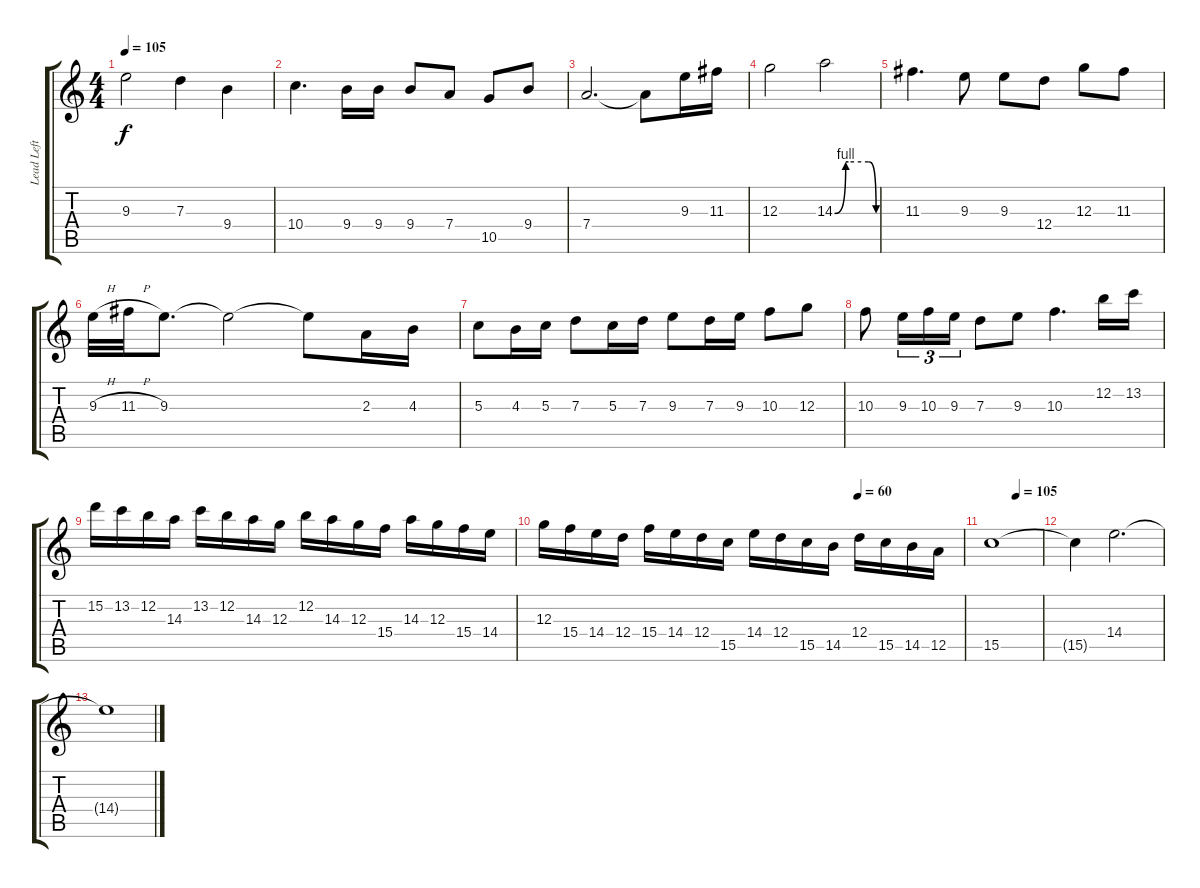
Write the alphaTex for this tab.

\track ("Lead Left" "Lead Left") {instrument distortionguitar}
\staff {score tabs}
\tuning (E4 B3 G3 D3 A2 E2) {hide}
\ts (4 4)
\tempo 105
\clef g2
\ks c
9.3.2{dy f} 7.3.4 9.4.4 |
10.4.4{d} 9.4.16 9.4.16 9.4.8 7.4.8 10.5.8 9.4.8 |
7.4.2{d} 7.4{t}.8 9.3.16 11.3.16 |
12.3.2 14.3{be (custom 0 0 16 4 20 4 49 4 60 0)}.2 |
11.3.4{d} 9.3.8 9.3.8 12.4.8 12.3.8 11.3.8 |
9.3{h}.32 11.3{h}.32 9.3.8{d} 9.3{t}.2 9.3{t}.8 2.3.16 4.3.16 |
5.3.8 4.3.16 5.3.16 7.3.8 5.3.16 7.3.16 9.3.8 7.3.16 9.3.16 10.3.8 12.3.8 |
10.3.8 9.3.16{tu (3 2)} 10.3.16{tu (3 2)} 9.3.16{tu (3 2)} 7.3.8 9.3.8 10.3.4{d} 12.2.16 13.2.16 |
15.2.16 13.2.16 12.2.16 14.3.16 13.2.16 12.2.16 14.3.16 12.3.16 12.2.16 14.3.16 12.3.16 15.4.16 14.3.16 12.3.16 15.4.16 14.4.16 |
\tempo (60 0.75)
12.3.16 15.4.16 14.4.16 12.4.16 15.4.16 14.4.16 12.4.16 15.5.16 14.4.16 12.4.16 15.5.16 14.5.16 12.4.16 15.5.16 14.5.16 12.5.16 |
\tempo (105 0.5)
15.5.1 |
15.5{t}.4 14.4.2{d} |
14.4{t}.1
